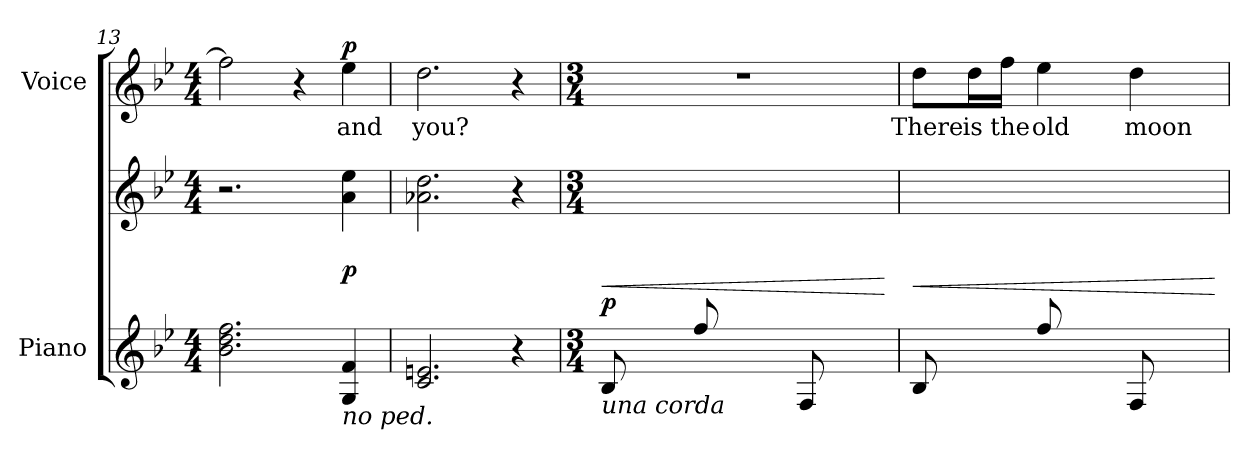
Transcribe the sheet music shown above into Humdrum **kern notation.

**kern	**kern	**dynam	**kern	**text	**dynam
*part2	*part2	*part2	*part1	*part1	*part1
*staff3	*staff2	*staff2/3	*staff1	*staff1	*staff1
*I"Piano	*	*	*I"Voice	*	*
*I'Pno.	*	*	*I'Voice	*	*
!!LO:LB:g=z
*clefG2	*clefG2	*	*clefG2	*	*
*k[b-e-]	*k[b-e-]	*	*k[b-e-]	*	*
*B-:	*B-:	*	*B-:	*	*
*M4/4	*M4/4	*	*M4/4	*	*
=13	=13	=13	=13	=13	=13
2.b-i\ 2.ddi 2.ffi	2.r	.	2ffi\]	.	.
.	.	.	4r	.	.
!LO:TX:b:i:t=no ped.	!	!	!	!	!
!	!	!	!	!LO:LY:b:color=#000000	!
4Gi/ 4fi	4ai\ 4ee-i	p	4ee-i\	and	p
=14	=14	=14	=14	=14	=14
!	!	!	!	!LO:LY:b:color=#000000	!
2.ci/ 2.eni	2.a-Xi\ 2.ddi	.	2.ddi\	you?	.
4r	4r	.	4r	.	.
=15	=15	=15	=15	=15	=15
*M3/4	*M3/4	*	*M3/4	*	*
!LO:TX:b:i:t=una corda	!	!	!	!	!
!	!LO:N:vis=1	!LO:HP:b	!LO:N:vis=1	!	!
*	*^	*	*	*	*
8B-i/L	2.ryy	8ryy	< p	2.r	.	.
*	*	*Xbrackettup	*	*	*	*
!	!	!LO:N:vis=16	!	!	!	!
8ryy	.	512%21di\L	.	.	.	.
!	!	!LO:N:vis=16	!	!	!	!
.	.	1024%43gi\	.	.	.	.
!	!	!LO:N:vis=16	!	!	!	!
.	.	1024%43cci\JJ	.	.	.	.
8ffi/L	.	8ryy	.	.	.	.
!	!	!LO:N:vis=16	!	!	!	!
8ryy	.	512%21ddi\L	.	.	.	.
!	!	!LO:N:vis=16	!	!	!	!
.	.	1024%43ai\	.	.	.	.
!	!	!LO:N:vis=16	!	!	!	!
.	.	1024%43e-Xi\JJ	.	.	.	.
8Fi/L	.	8ryy	.	.	.	.
!	!	!LO:N:vis=16	!	!	!	!
8ryy	.	512%21e-i\L	.	.	.	.
!	!	!LO:N:vis=16	!	!	!	!
.	.	1024%43ai\	.	.	.	.
!	!	!LO:N:vis=16	!	!	!	!
.	.	1024%43ddi\JJ	.	.	.	.
*	*v	*v	*	*	*	*
.	.	[	.	.	.
=16	=16	=16	=16	=16	=16
!	!LO:N:vis=1	!LO:HP:b	!	!	!
*	*^	*	*	*	*
!	!	!	!	!	!LO:LY:b:color=#000000	!
8B-i/L	2.ryy	8ryy	<	8ddi\L	There	.
!	!	!LO:N:vis=16	!	!	!	!
!	!	!	!	!	!LO:LY:b:color=#000000	!
8ryy	.	512%21di\L	.	16ddi\L	is	.
!	!	!LO:N:vis=16	!	!	!	!
.	.	1024%43gi\	.	.	.	.
!	!	!	!	!	!LO:LY:b:color=#000000	!
.	.	.	.	16ffi\JJ	the	.
!	!	!LO:N:vis=16	!	!	!	!
.	.	1024%43cci\JJ	.	.	.	.
!	!	!	!	!	!LO:LY:b:color=#000000	!
8ffi/L	.	8ryy	.	4ee-i\	old	.
!	!	!LO:N:vis=16	!	!	!	!
8ryy	.	512%21ddi\L	.	.	.	.
!	!	!LO:N:vis=16	!	!	!	!
.	.	1024%43ai\	.	.	.	.
!	!	!LO:N:vis=16	!	!	!	!
.	.	1024%43e-i\JJ	.	.	.	.
!	!	!	!	!	!LO:LY:b:color=#000000	!
8Fi/L	.	8ryy	.	4ddi\	moon	.
!	!	!LO:N:vis=16	!	!	!	!
8ryy	.	512%21e-i\L	.	.	.	.
!	!	!LO:N:vis=16	!	!	!	!
.	.	1024%43ai\	.	.	.	.
!	!	!LO:N:vis=16	!	!	!	!
.	.	1024%43ddi\JJ	.	.	.	.
*	*v	*v	*	*	*	*
.	.	[	.	.	.
=	=	=	=	=	=
*-	*-	*-	*-	*-	*-
